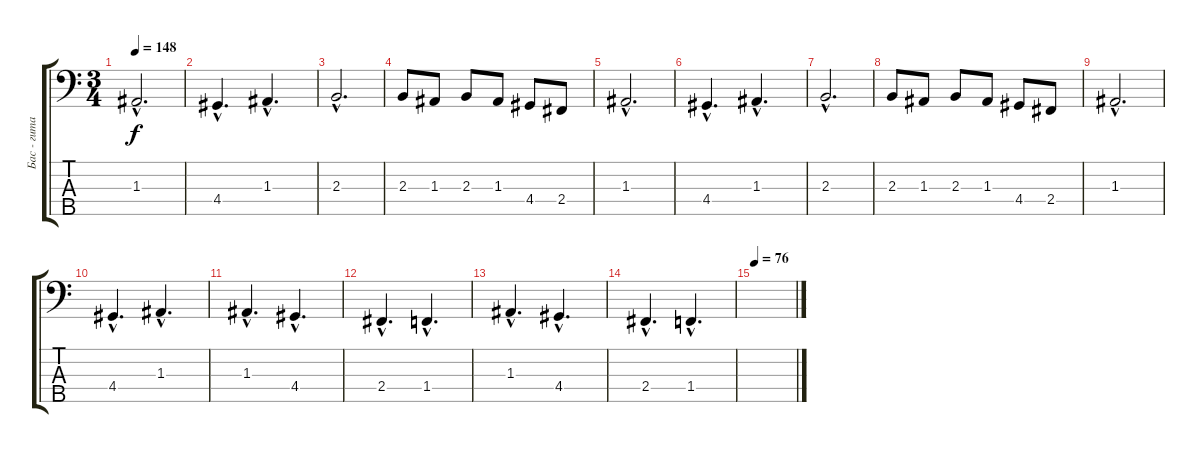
\track ("Бас - гитара" "Бас - гита") {instrument electricbassfinger}
\staff {score tabs}
\tuning (G2 D2 A1 E1 B0) {hide}
\ts (3 4)
\tempo 148
\clef f4
\ks c
1.3{hac}.2{d dy f} |
4.4{hac}.4{d} 1.3{hac}.4{d} |
2.3{hac}.2{d} |
2.3.8 1.3.8 2.3.8 1.3.8 4.4.8 2.4.8 |
1.3{hac}.2{d} |
4.4{hac}.4{d} 1.3{hac}.4{d} |
2.3{hac}.2{d} |
2.3.8 1.3.8 2.3.8 1.3.8 4.4.8 2.4.8 |
1.3{hac}.2{d} |
4.4{hac}.4{d} 1.3{hac}.4{d} |
1.3{hac}.4{d} 4.4{hac}.4{d} |
2.4{hac}.4{d} 1.4{hac}.4{d} |
1.3{hac}.4{d} 4.4{hac}.4{d} |
2.4{hac}.4{d} 1.4{hac}.4{d} |
\tempo 76
